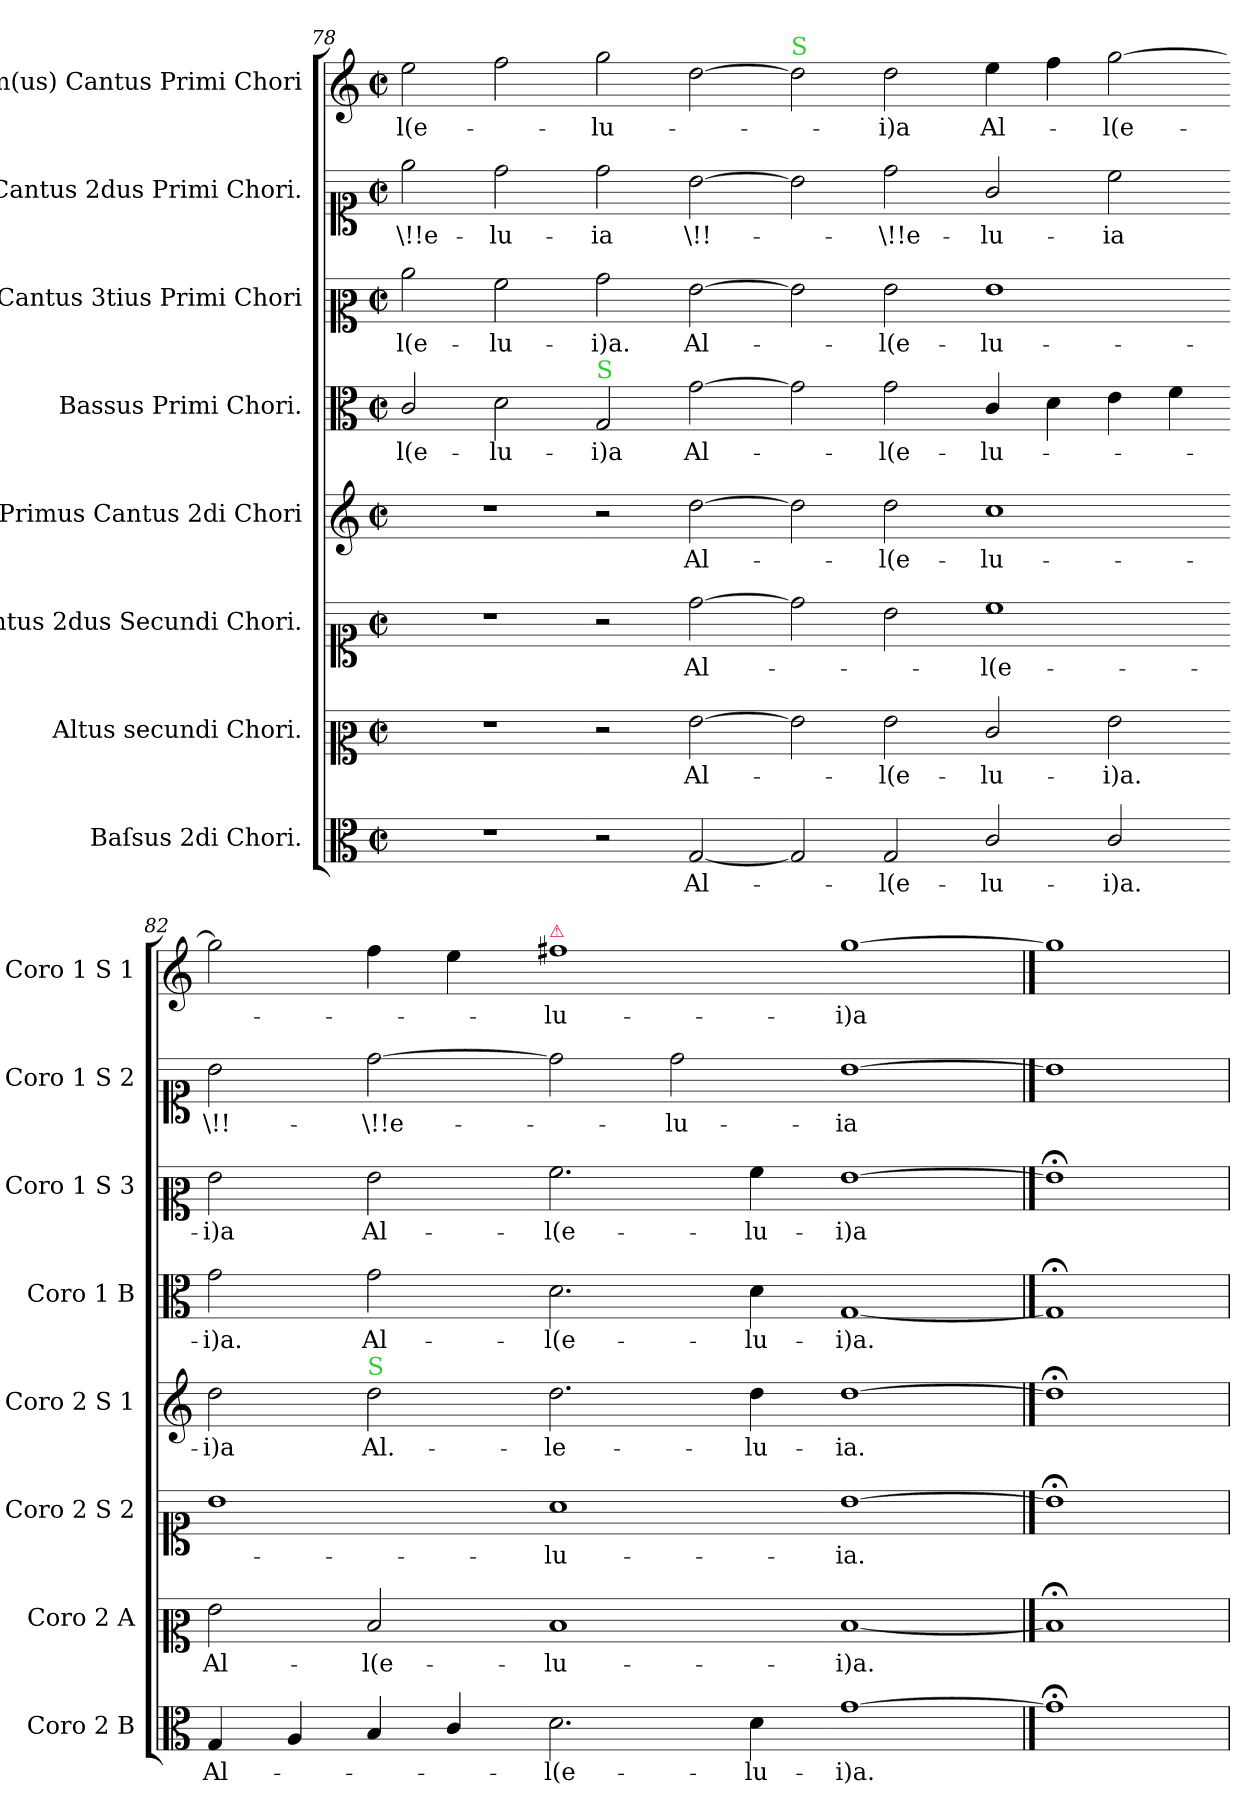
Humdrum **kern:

**kern	**text	**kern	**text	**kern	**text	**kern	**text	**kern	**text	**kern	**text	**kern	**text	**kern	**text
*part8	*part8	*part7	*part7	*part6	*part6	*part5	*part5	*part4	*part4	*part3	*part3	*part2	*part2	*part1	*part1
*staff8	*staff8	*staff7	*staff7	*staff6	*staff6	*staff5	*staff5	*staff4	*staff4	*staff3	*staff3	*staff2	*staff2	*staff1	*staff1
*I"Baſsus 2di Chori.	*	*I"Altus secundi Chori.	*	*I"Cantus 2dus Secundi Chori.	*	*I"Primus Cantus 2di Chori	*	*I"Bassus Primi Chori.	*	*I"Cantus 3tius Primi Chori	*	*I"Cantus 2dus Primi Chori.	*	*I"Im(us) Cantus Primi Chori	*
*I'Coro 2 B	*	*I'Coro 2 A	*	*I'Coro 2 S 2	*	*I'Coro 2 S 1	*	*I'Coro 1 B	*	*I'Coro 1 S 3	*	*I'Coro 1 S 2	*	*I'Coro 1 S 1	*
*clefC3	*	*clefC2	*	*clefC1	*	*clefG2	*	*clefC3	*	*clefC2	*	*clefC1	*	*clefG2	*
*k[]	*	*k[]	*	*k[]	*	*k[]	*	*k[]	*	*k[]	*	*k[]	*	*k[]	*
*M2/2	*	*M2/2	*	*M2/2	*	*M2/2	*	*M2/2	*	*M2/2	*	*M2/2	*	*M2/2	*
*met(c|)	*	*met(c|)	*	*met(c|)	*	*met(c|)	*	*met(c|)	*	*met(c|)	*	*met(c|)	*	*met(c|)	*
=78	=78	=78	=78	=78	=78	=78	=78	=78	=78	=78	=78	=78	=78	=78	=78
!	!	!	!	!	!	!	!	!	!	!	!	!	!LO:LY:i	!	!
1r	.	1r	.	1r	.	1r	.	2c/	-l(e-	2cc\	-l(e-	2ee\	-\!!e-	2ee\	-l(e-
!	!	!	!	!	!	!	!	!	!	!	!	!	!LO:LY:i	!	!
.	.	.	.	.	.	.	.	2d\	-lu-	2a\	-lu-	2dd\	-lu-	2ff\	.
=79-	=79-	=79-	=79-	=79-	=79-	=79-	=79-	=79-	=79-	=79-	=79-	=79-	=79-	=79-	=79-
!	!	!	!	!	!	!	!	!LO:TX:a:color=limegreen:t=S	!	!	!	!	!	!	!
!	!	!	!	!	!	!	!	!	!	!	!	!	!LO:LY:i	!	!
2r	.	2r	.	2r	.	2r	.	2G/	-i)a	2b\	-i)a.	2dd\	-ia	2gg\	-lu-
!	!	!	!	!	!	!	!	!	!	!	!	!	!LO:LY:i	!	!
[2G/	Al-	[2g\	Al-	[2dd\	Al-	[2dd\	Al-	[2g\	Al-	[2g\	Al-	[2b\	\!!-	[2dd\	.
=80-	=80-	=80-	=80-	=80-	=80-	=80-	=80-	=80-	=80-	=80-	=80-	=80-	=80-	=80-	=80-
!	!	!	!	!	!	!	!	!	!	!	!	!	!	!LO:TX:a:color=limegreen:t=S	!
2G/]	.	2g\]	.	2dd\]	.	2dd\]	.	2g\]	.	2g\]	.	2b\]	.	2dd\]	.
!	!	!	!	!	!	!	!	!	!	!	!	!	!LO:LY:i	!	!
2G/	-l(e-	2g\	-l(e-	2b\	.	2dd\	-l(e-	2g\	-l(e-	2g\	-l(e-	2dd\	-\!!e-	2dd\	-i)a
=81-	=81-	=81-	=81-	=81-	=81-	=81-	=81-	=81-	=81-	=81-	=81-	=81-	=81-	=81-	=81-
!	!	!	!	!	!	!	!	!	!	!	!	!	!LO:LY:i	!	!
2c/	-lu-	2e/	-lu-	1cc	-l(e-	1cc	-lu-	4c/	-lu-	1g	-lu-	2g/	-lu-	4ee\	Al-
.	.	.	.	.	.	.	.	4d\	.	.	.	.	.	4ff\	.
!	!	!	!	!	!	!	!	!	!	!	!	!	!LO:LY:i	!	!
2c/	-i)a.	2g\	-i)a.	.	.	.	.	4e\	.	.	.	2cc\	-ia	[2gg\	-l(e-
.	.	.	.	.	.	.	.	4f\	.	.	.	.	.	.	.
=82-	=82-	=82-	=82-	=82-	=82-	=82-	=82-	=82-	=82-	=82-	=82-	=82-	=82-	=82-	=82-
!	!	!	!	!	!	!	!	!	!	!	!	!	!LO:LY:i	!	!
4G/	Al-	2g\	Al-	1b	.	2dd\	-i)a	2g\	-i)a.	2g\	-i)a	2b\	\!!-	2gg\]	.
4A/	.	.	.	.	.	.	.	.	.	.	.	.	.	.	.
!	!	!	!	!	!	!LO:TX:a:color=limegreen:t=S	!	!	!	!	!	!	!	!	!
!	!	!	!	!	!	!	!	!	!	!	!LO:LY:i	!	!LO:LY:i	!	!
4B/	.	2d/	-l(e-	.	.	2dd\	Al.-	2g\	Al-	2g\	Al-	[2dd\	-\!!e-	4ff\	.
4c/	.	.	.	.	.	.	.	.	.	.	.	.	.	4ee\	.
=83-	=83-	=83-	=83-	=83-	=83-	=83-	=83-	=83-	=83-	=83-	=83-	=83-	=83-	=83-	=83-
!	!	!	!	!	!	!	!	!	!	!	!	!	!	!LO:TX:a:color=crimson:t=⚠	!
!	!	!	!	!	!	!	!	!	!	!	!LO:LY:i	!	!	!	!
2.d\	-l(e-	1d	-lu-	1a	-lu-	2.dd\	-le-	2.d\	-l(e-	2.a\	-l(e-	2dd\]	.	1ff#X	-lu-
!	!	!	!	!	!	!	!	!	!	!	!	!	!LO:LY:i	!	!
.	.	.	.	.	.	.	.	.	.	.	.	2dd\	-lu-	.	.
!	!	!	!	!	!	!	!	!	!	!	!LO:LY:i	!	!	!	!
4d\	-lu-	.	.	.	.	4dd\	-lu-	4d\	-lu-	4a\	-lu-	.	.	.	.
=84-	=84-	=84-	=84-	=84-	=84-	=84-	=84-	=84-	=84-	=84-	=84-	=84-	=84-	=84-	=84-
!	!	!	!	!	!	!	!	!	!	!	!LO:LY:i	!	!LO:LY:i	!	!
[1g	-i)a.	[1d	-i)a.	[1b	-ia.	[1dd	-ia.	[1G	-i)a.	[1g	-i)a	[1b	-ia	[1gg	-i)a
==85	==85	==85	==85	==85	==85	==85	==85	==85	==85	==85	==85	==85	==85	==85	==85
1g;<]	.	1d;<]	.	1b;<]	.	1dd;<]	.	1G;<]	.	1g;<]	.	1b]	.	1gg]	.
=	=	=	=	=	=	=	=	=	=	=	=	=	=	=	=
*-	*-	*-	*-	*-	*-	*-	*-	*-	*-	*-	*-	*-	*-	*-	*-
